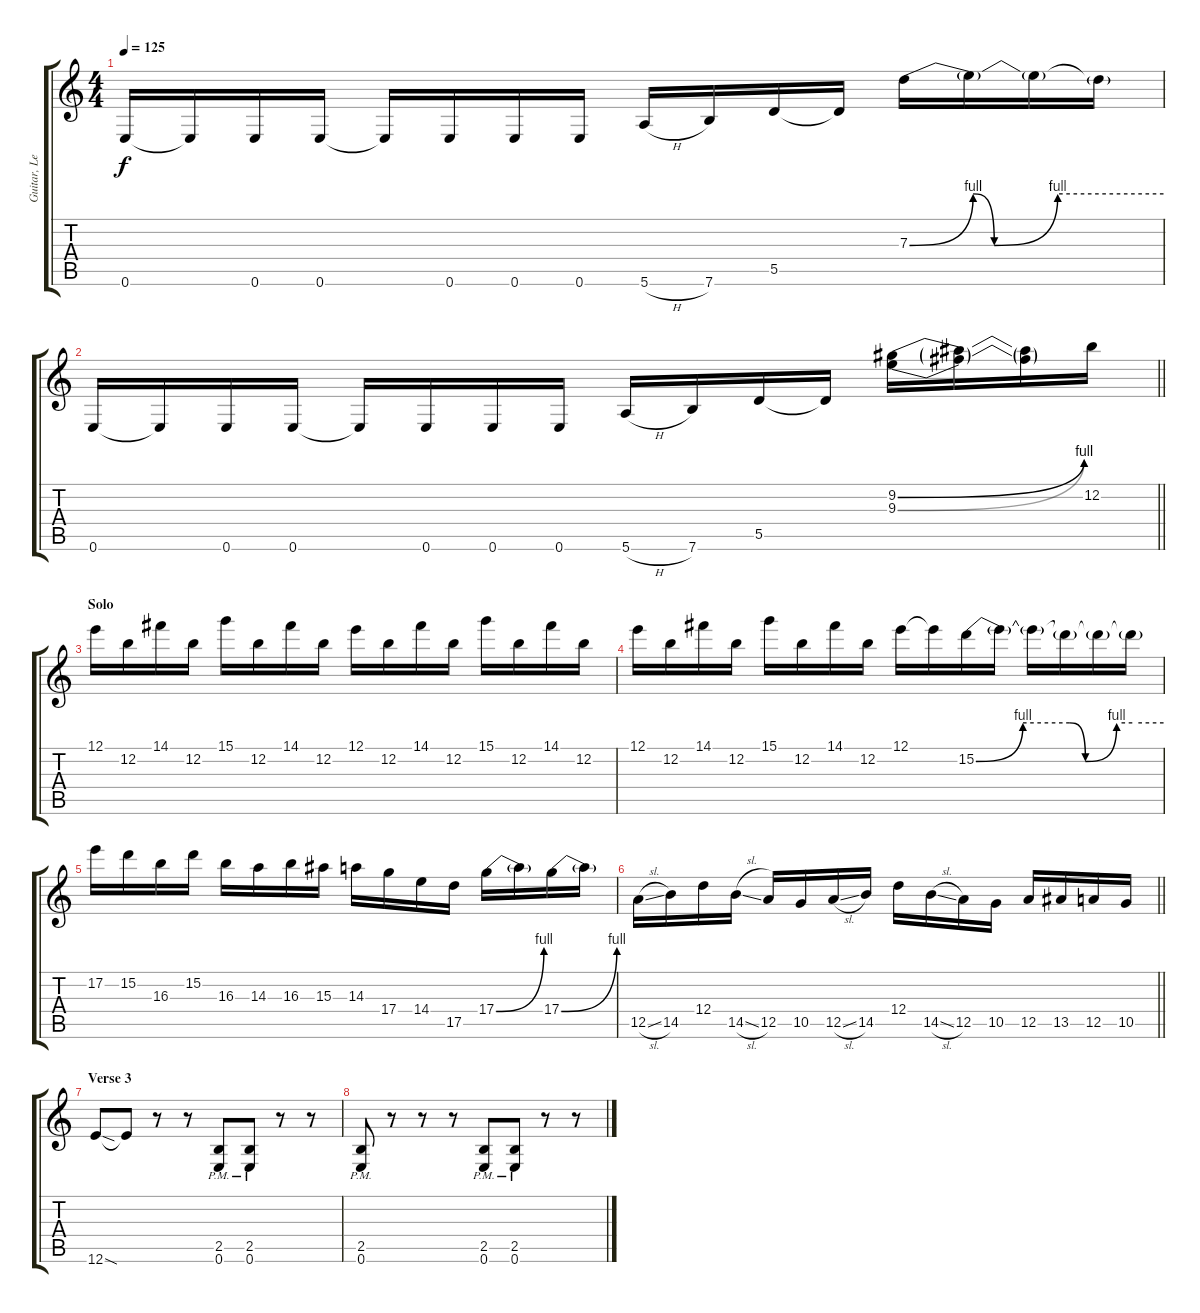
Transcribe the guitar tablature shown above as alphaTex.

\track ("Guitar, Lead" "Guitar, Le") {instrument overdrivenguitar}
\staff {score tabs}
\tuning (E4 B3 G3 D3 A2 E2) {hide}
\ts (4 4)
\tempo 125
\clef g2
\ks c
0.6.16{dy f} 0.6{t}.16 0.6.16 0.6.16 0.6{t}.16 0.6.16 0.6.16 0.6.16 5.6{h}.16 7.6.16 5.5.16 5.5{t}.16 7.3{be (custom 0 0 15 4 20 0 35 4 60 4)}.16 7.3{t}.16 7.3{t}.16 7.3{t}.16 |
\barLineRight lightlight
0.6.16 0.6{t}.16 0.6.16 0.6.16 0.6{t}.16 0.6.16 0.6.16 0.6.16 5.6{h}.16 7.6.16 5.5.16 5.5{t}.16 (9.2{be (bend 0 0 60 4)} 9.3{be (bend 0 0 60 4)}).16 (9.2{t} 9.3{t}).16 (9.2{t} 9.3{t}).16 12.2.16 |
\section ("" "Solo")
12.1.16 12.2.16 14.1.16 12.2.16 15.1.16 12.2.16 14.1.16 12.2.16 12.1.16 12.2.16 14.1.16 12.2.16 15.1.16 12.2.16 14.1.16 12.2.16 |
12.1.16 12.2.16 14.1.16 12.2.16 15.1.16 12.2.16 14.1.16 12.2.16 12.1.16 12.1{t}.16 15.2{be (custom 0 0 15 4 30 4 35 0 45 4 50 4 60 4)}.16 15.2{t}.16 15.2{t}.16 15.2{t}.16 15.2{t}.16 15.2{t}.16 |
17.2.16 15.2.16 16.3.16 15.2.16 16.3.16 14.3.16 16.3.16 15.3.16 14.3.16 17.4.16 14.4.16 17.5.16 17.4{be (bend 0 0 60 4)}.16 17.4{t}.16 17.4{be (bend 0 0 60 4)}.16 17.4{t}.16 |
\barLineRight lightlight
12.5{sl}.16 14.5.16 12.4.16 14.5{sl}.16 12.5.16 10.5.16 12.5{sl}.16 14.5.16 12.4.16 14.5{sl}.16 12.5.16 10.5.16 12.5.16 13.5.16 12.5.16 10.5.16 |
\section ("" "Verse 3")
12.6{sod}.8 12.6{t}.8 r.8 r.8 (2.5{pm} 0.6{pm}).8 (2.5{pm} 0.6{pm}).8 r.8 r.8 |
(2.5{pm} 0.6{pm}).8 r.8 r.8 r.8 (2.5{pm} 0.6{pm}).8 (2.5{pm} 0.6{pm}).8 r.8 r.8
